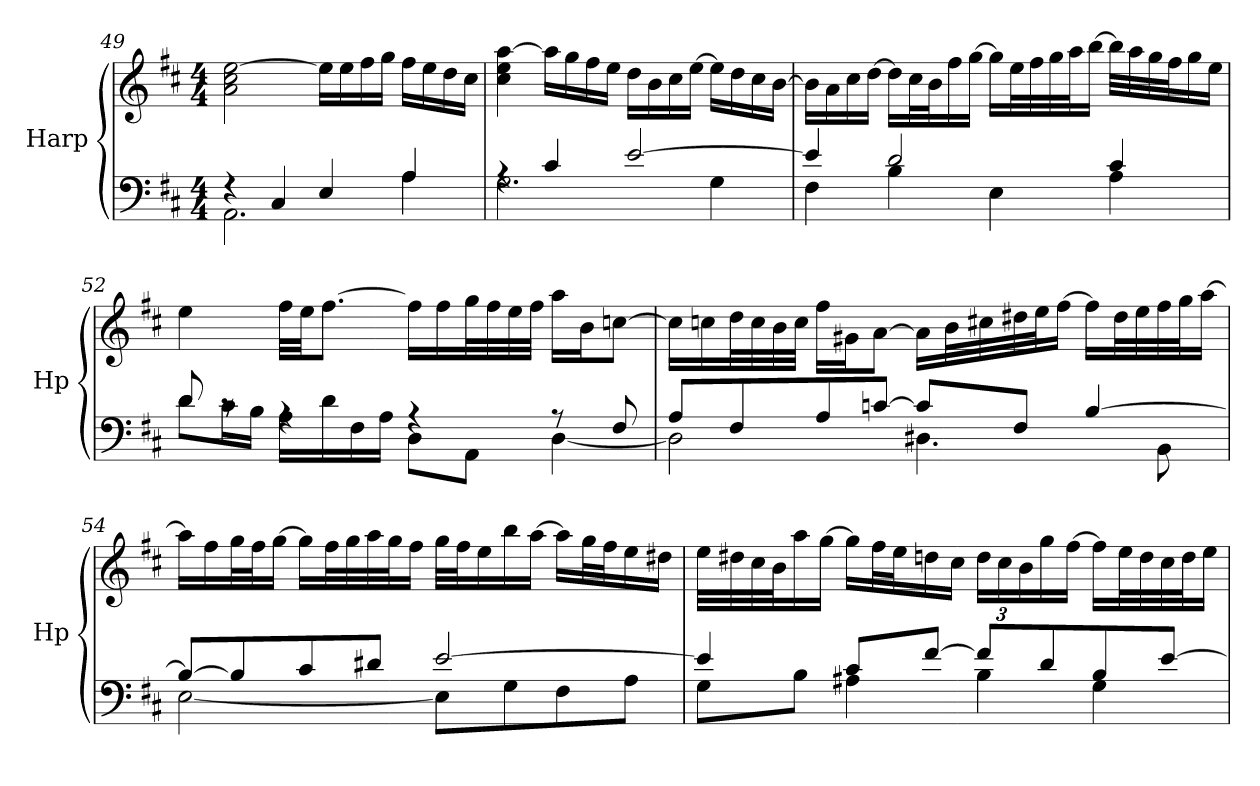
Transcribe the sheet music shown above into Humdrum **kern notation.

**kern	**kern
*part1	*part1
*staff2	*staff1
*I"Harp	*
*I'Hp	*
!!LO:LB:g=z
*clefF4	*clefG2
*k[f#c#]	*k[f#c#]
*M4/4	*M4/4
=49	=49
*^	*
4r	2.AA\	2a\ 2cc#\ [2ee\
4C#/	.	.
4E/	.	16ee\LL]
.	.	16ee\
.	.	16ff#\
.	.	16gg\JJ
4A/	4A\	16ff#\LL
.	.	16ee\
.	.	16dd\
.	.	16cc#\JJ
=50	=50	=50
4rA	2.G\	4cc#\ 4ee\ [4aa\
4c#/	.	16aa\LL]
.	.	16gg\
.	.	16ff#\
.	.	16ee\JJ
[2e/	.	16dd\LL
.	.	16b\
.	.	16cc#\
.	.	[16ee\JJ
.	4G\	16ee\LL]
.	.	16dd\
.	.	16cc#\
.	.	[16b\JJ
!!LO:LB:g=z
=51	=51	=51
4e/]	4F#\	16b\LL]
.	.	16a\
.	.	16cc#\
.	.	[16dd\JJ
2d/	4B\	16dd\LL]
.	.	32cc#\L
.	.	32b\J
.	.	16ff#\
.	.	[16gg\JJ
.	4E\	16gg\LL]
.	.	32ee\L
.	.	32ff#\
.	.	32gg\
.	.	32aa\J
.	.	[16bb\JJ
4c#/	4A\	32bb\LLL]
.	.	32aa\
.	.	32gg\
.	.	32ff#\J
.	.	16gg\
.	.	16ee\JJ
=52	=52	=52
8d/	8d\L	4ee\
8rc	16c#\L	.
.	16B\JJ	.
4rA	16A\LL	32ff#\LLL
.	.	32ee\JJ
.	16d\	[8.ff#\J
.	16F#\	.
.	16A\JJ	.
4rA	8D\L	16ff#\LL]
.	.	16ff#\
.	8AA\J	32gg\L
.	.	32ff#\
.	.	32ee\
.	.	32ff#\JJJ
8rA	[4D\	16aa\LL
.	.	16b\J
8F#/	.	[8ccn\J
!!LO:LB:g=z
=53	=53	=53
8A/L	2D\]	16cc\LL]
.	.	16ccn\
8F#/	.	32dd\L
.	.	32cc\
.	.	32b\
.	.	32cc\JJJ
8A/	.	16ff#\LL
.	.	16g#X\J
[8cn/J	.	[8a\J
8c/L]	4.D#X\	16a\LL]
.	.	32b\L
.	.	32cc#X\
8F#/J	.	32dd#X\
.	.	32ee\J
.	.	[16ff#\JJ
[4B/	.	16ff#\LL]
.	.	32dd#\L
.	.	32ee\
.	8BB\	32ff#\
.	.	32gg\J
.	.	[16aa\JJ
!!LO:LB:g=z
=54	=54	=54
8B/L_	[2E\	16aa\LL]
.	.	16ff#\
8B/]	.	32gg\L
.	.	32ff#\J
.	.	[16gg\JJ
8c#/	.	16gg\LL]
.	.	32ff#\L
.	.	32gg\
8d#X/J	.	32aa\
.	.	32gg\J
.	.	16ff#\JJ
[2e/	8E\L]	32gg\LLL
.	.	32ff#\J
.	.	16ee\
.	8G\	16bb\
.	.	[16aa\JJ
.	8F#\	16aa\LL]
.	.	32gg\L
.	.	32ff#\J
.	8A\J	16ee\
.	.	16dd#X\JJ
=55	=55	=55
4e/]	8G\L	32ee\LLL
.	.	32dd#X\
.	.	32cc#\
.	.	32b\J
.	8B\J	16aa\
.	.	[16gg\JJ
8c#/L	4A#X\	16gg\LL]
.	.	32ff#\L
.	.	32ee\J
[8f#/J	.	16ddn\
.	.	16cc#\JJ
*	*	*Xbrackettup
8f#/L]	4B\	24dd\LL
.	.	24cc#\
.	.	24b\
8d/	.	16gg\
.	.	[16ff#\JJ
8B/	4G\	16ff#\LL]
.	.	32ee\L
.	.	32dd\
[8e/J	.	32cc#\
.	.	32dd\J
.	.	16ee\JJ
*v	*v	*
=	=
*-	*-
